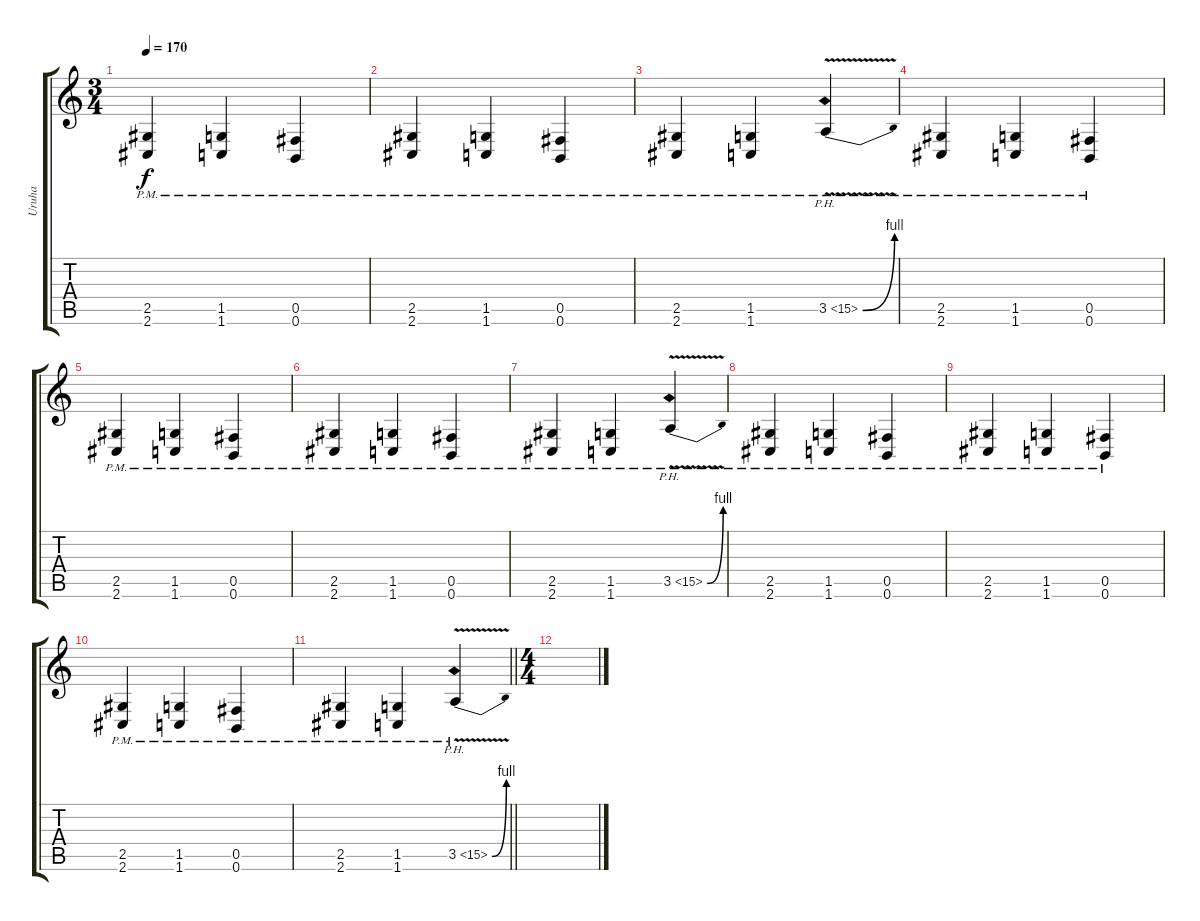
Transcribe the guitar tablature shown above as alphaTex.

\track ("Uruha" "Uruha") {instrument overdrivenguitar}
\staff {score tabs}
\tuning (Db4 Ab3 E3 B2 Gb2 B1) {hide}
\ts (3 4)
\tempo 170
\clef g2
\ks c
(2.5{pm} 2.6{pm}).4{dy f} (1.5{pm} 1.6{pm}).4 (0.5{pm} 0.6{pm}).4 |
(2.5{pm} 2.6{pm}).4 (1.5{pm} 1.6{pm}).4 (0.5{pm} 0.6{pm}).4 |
(2.5{pm} 2.6{pm}).4 (1.5{pm} 1.6{pm}).4 3.5{be (bend 0 0 60 4) ph 12 v pm}.4 |
(2.5{pm} 2.6{pm}).4 (1.5{pm} 1.6{pm}).4 (0.5{pm} 0.6{pm}).4 |
(2.5{pm} 2.6{pm}).4 (1.5{pm} 1.6{pm}).4 (0.5{pm} 0.6{pm}).4 |
(2.5{pm} 2.6{pm}).4 (1.5{pm} 1.6{pm}).4 (0.5{pm} 0.6{pm}).4 |
(2.5{pm} 2.6{pm}).4 (1.5{pm} 1.6{pm}).4 3.5{be (bend 0 0 60 4) ph 12 v pm}.4 |
(2.5{pm} 2.6{pm}).4 (1.5{pm} 1.6{pm}).4 (0.5{pm} 0.6{pm}).4 |
(2.5{pm} 2.6{pm}).4 (1.5{pm} 1.6{pm}).4 (0.5{pm} 0.6{pm}).4 |
(2.5{pm} 2.6{pm}).4 (1.5{pm} 1.6{pm}).4 (0.5{pm} 0.6{pm}).4 |
\barLineRight lightlight
(2.5{pm} 2.6{pm}).4 (1.5{pm} 1.6{pm}).4 3.5{be (bend 0 0 60 4) ph 12 v pm}.4 |
\ts (4 4)
\section ("" "")
